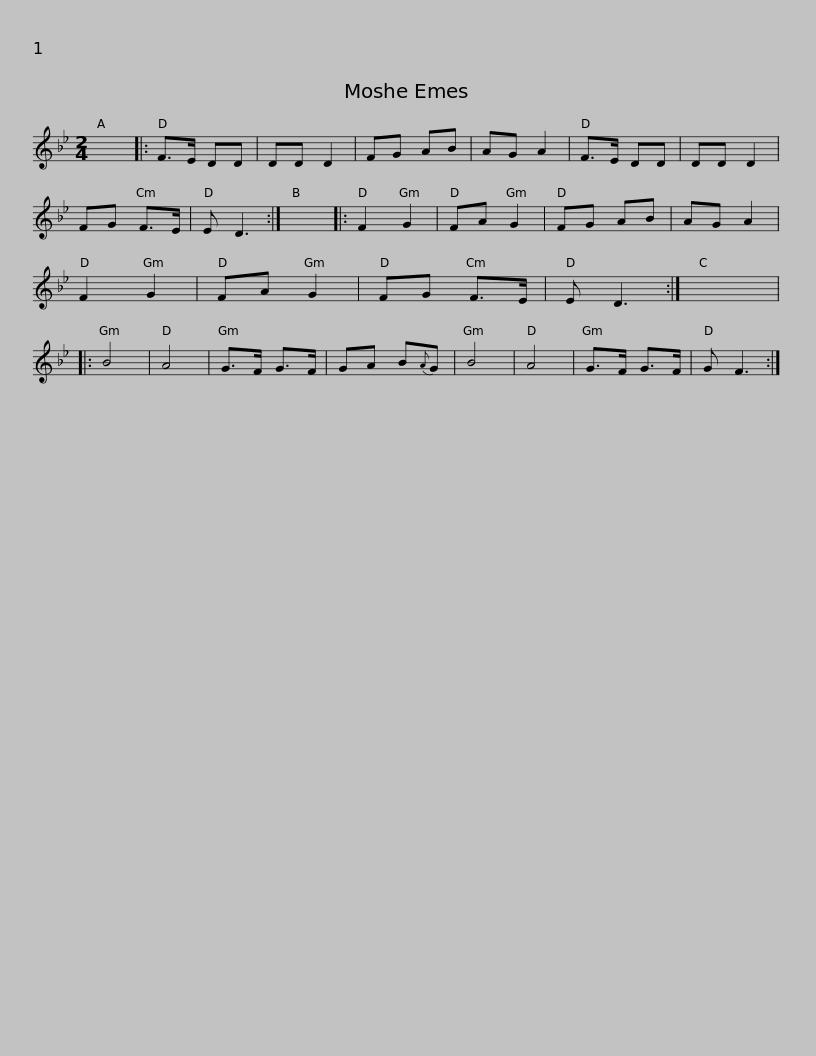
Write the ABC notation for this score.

X:1
L:1/8
M:2/4
I:linebreak $
K:Bb
V:1 treble
V:1
 x4 |: F>E DD | DD D2 | FG AB | AG A2 | %5
 F>E DD | DD D2 | FG F>E | E D3 :| x4 |: %10
 F2 G2 | FA G2 |$ FG AB | AG A2 | F2 G2 | %15
 FA G2 | FG F>E | E D3 :| x4 |: B4 | %20
 A4 | G>F G>F | GA B{A}G | B4 | A4 |$ %25
 G>F G>F | G F3 :| %27
